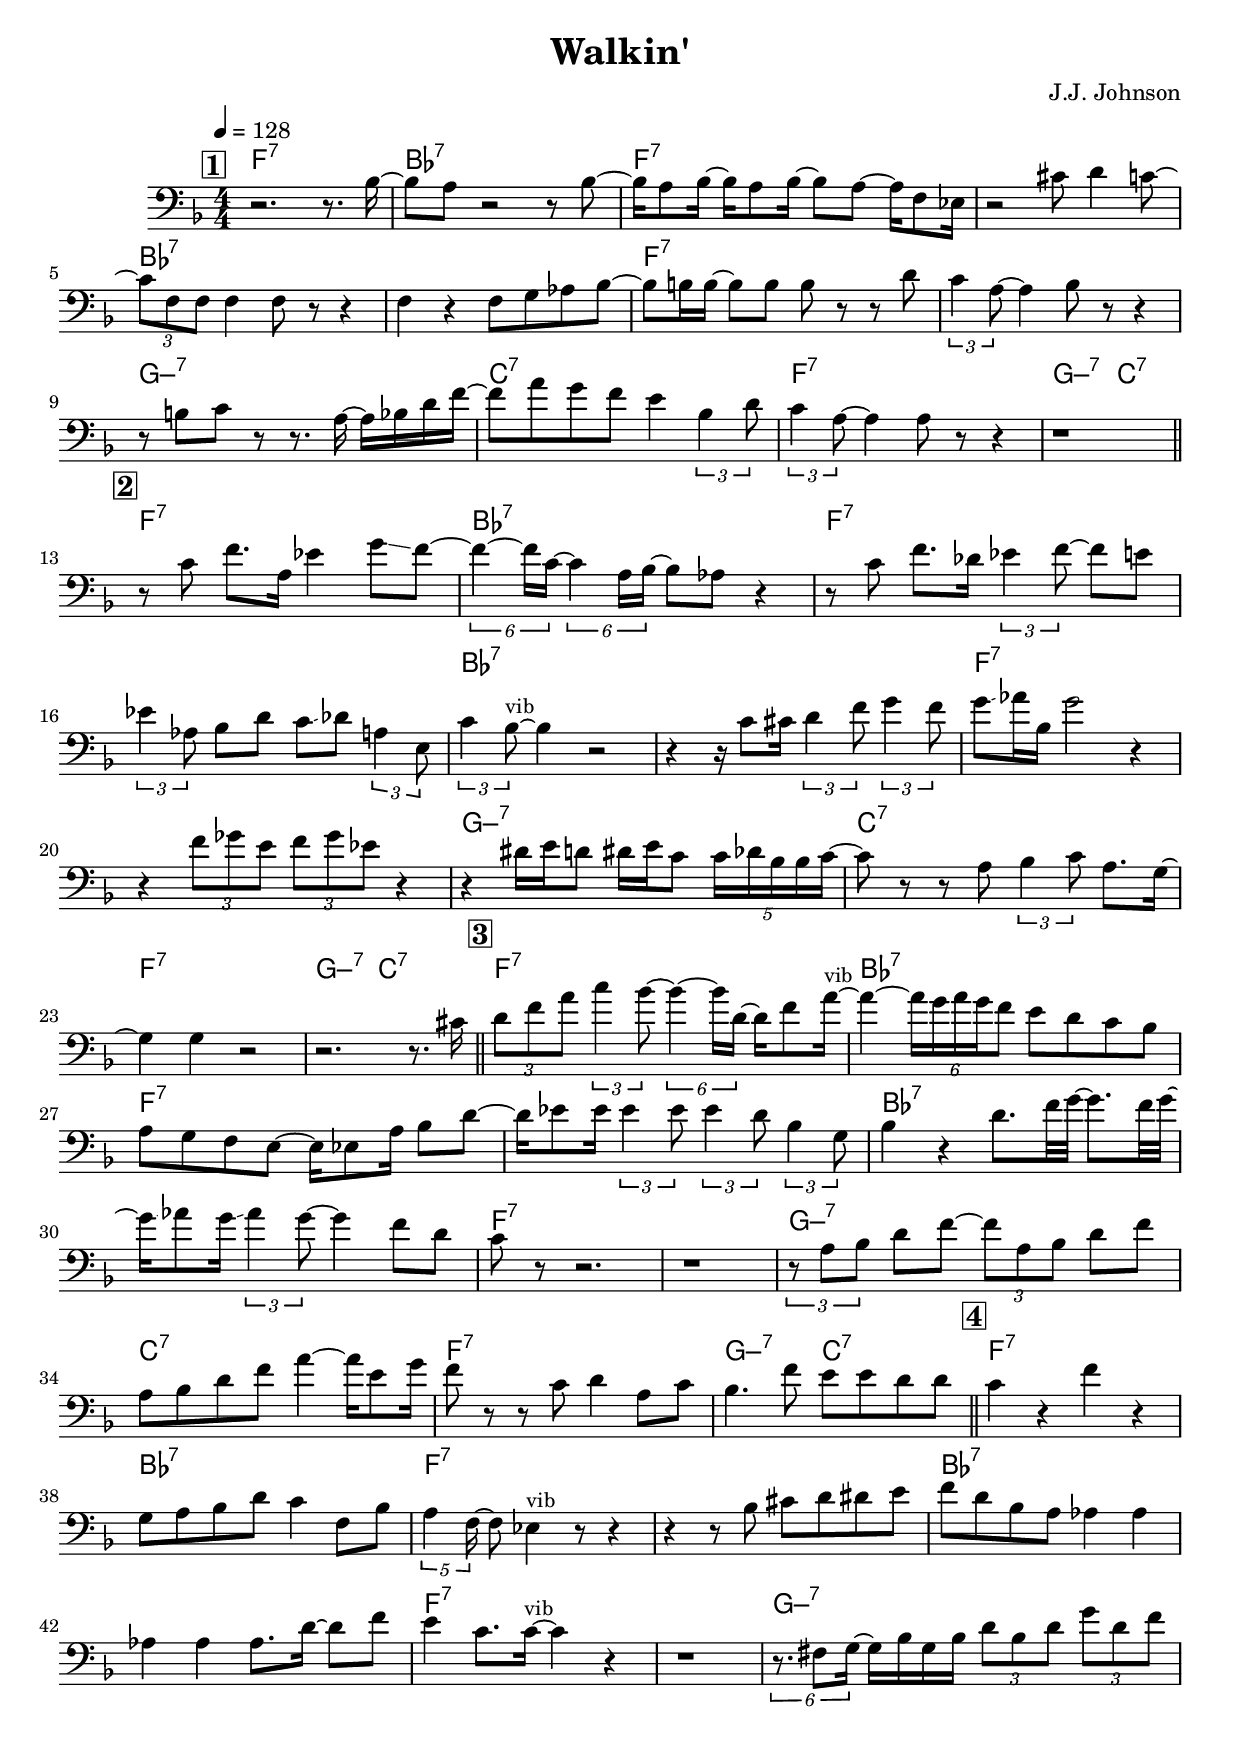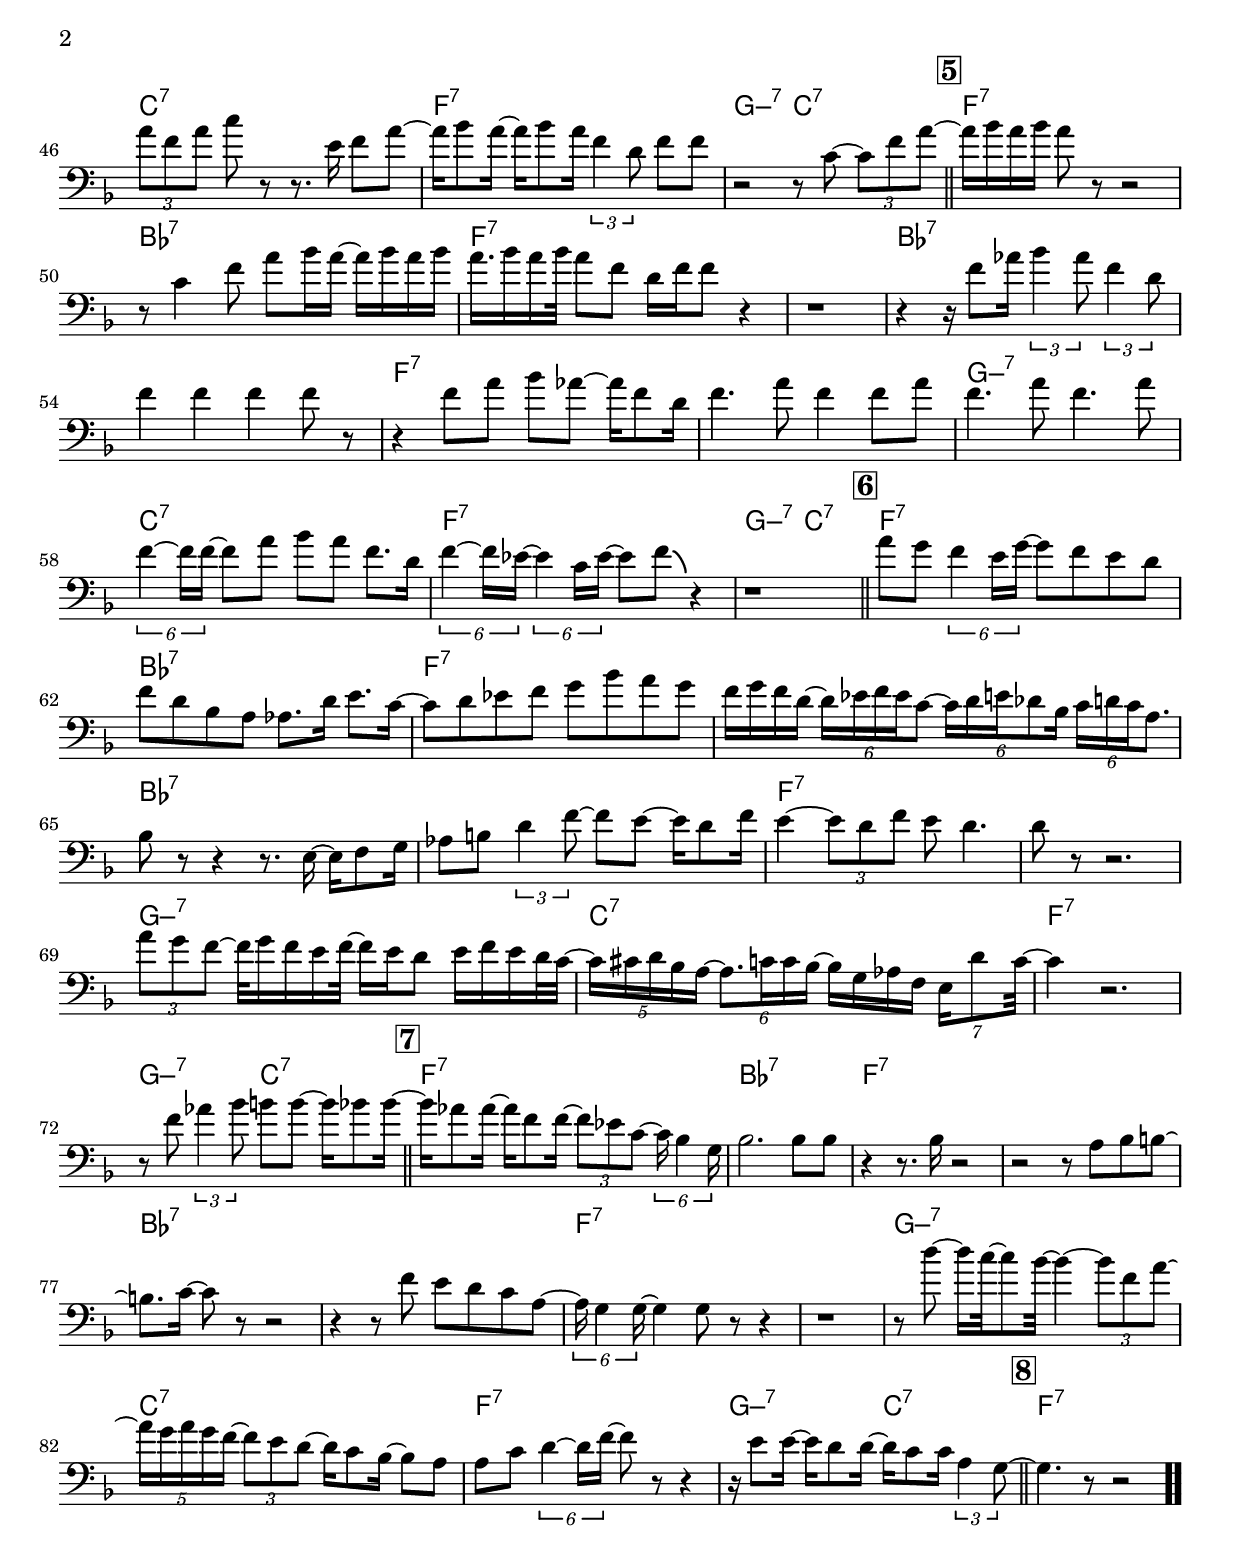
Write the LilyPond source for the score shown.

\version "2.13.2"

#(ly:set-option 'point-and-click #f)

\header {
  title = "Walkin'"
  composer = "J.J. Johnson"
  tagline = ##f
}
global =
{
    \override Staff.TimeSignature #'style = #'()
    \time 4/4
    \clef "bass"
    \key f \major
    \override Rest #'direction = #'0
    \override MultiMeasureRest #'staff-position = #0
}
\score
{
<<
    \transpose c' c'

    \new ChordNames { \chords {
      \set majorSevenSymbol = \markup { "maj7" }
      \set minorChordModifier = \markup { \char ##x2013 }
      
      | f1:7 | bes1:7 | f1:7 | s1 | bes1:7 | s1 | f1:7 | s1 
      | g1:min7 | c1:7 | f1:7 | g2:min7 c2:7 | f1:7 | bes1:7 | f1:7 | s1 
      | bes1:7 | s1 | f1:7 | s1 | g1:min7 | c1:7 | f1:7 | g2:min7 c2:7 
      | f1:7 | bes1:7 | f1:7 | s1 | bes1:7 | s1 | f1:7 | s1 
      | g1:min7 | c1:7 | f1:7 | g2:min7 c2:7 | f1:7 | bes1:7 | f1:7 | s1 
      | bes1:7 | s1 | f1:7 | s1 | g1:min7 | c1:7 | f1:7 | g2:min7 c2:7 
      | f1:7 | bes1:7 | f1:7 | s1 | bes1:7 | s1 | f1:7 | s1 
      | g1:min7 | c1:7 | f1:7 | g2:min7 c2:7 | f1:7 | bes1:7 | f1:7 | s1 
      | bes1:7 | s1 | f1:7 | s1 | g1:min7 | c1:7 | f1:7 | g2:min7 c2:7 
      | f1:7 | bes1:7 | f1:7 | s1 | bes1:7 | s1 | f1:7 | s1 
      | g1:min7 | c1:7 | f1:7 | g2:min7 c2:7 | f1:7|
      }
      }

    \new Staff
    <<
    \transpose c' c'

    {
      \global
  		%\override Score.MetronomeMark #'transparent = ##t
  		%\override Score.MetronomeMark #'stencil = ##f
  		
  		\override HorizontalBracket #'direction = #UP
  		\override HorizontalBracket #'bracket-flare = #'(0 . 0)
  		
  		\override TextSpanner #'dash-fraction = #1.0
  		\override TextSpanner #'bound-details #'left #'text = \markup{ \concat{\draw-line #'(0 . -1.0) \draw-line #'(1.0 . 0) }}
  		\override TextSpanner #'bound-details #'right #'text = \markup{ \concat{ \draw-line #'(1.0 . 0) \draw-line #'(0 . -1.0) }}
          \set Score.markFormatter = #format-mark-box-numbers


      \tempo 4 = 128
      \set Score.currentBarNumber = #1
     
      \bar "||" \mark \default r2. r8. bes16~ 
      | bes8 a8 r2 r8 bes8~ 
      | bes16 a8 bes16~ bes16 a8 bes16~ bes8 a8~ a16 f8 es16 
      | r2 cis'8 d'4 c'8~ 
      | \tuplet 3/2 {c'8 f8 f8} f4 f8 r8 r4 
      | f4 r4 f8 g8 aes8 bes8~ 
      | bes8 b16 b16~ b8 b8 b8 r8 r8 d'8 
      | \tuplet 3/2 {c'4 a8~} a4 bes8 r8 r4 
      | r8 b8 c'8 r8 r8. a16~ a16 bes16 d'16 f'16~ 
      | f'8 a'8 g'8 f'8 e'4 \tuplet 3/2 {bes4 d'8} 
      | \tuplet 3/2 {c'4 a8~} a4 a8 r8 r4 
      | r1 
      \bar "||" \mark \default r8 c'8 f'8. a16 es'4 g'8\glissando  f'8~ 
      | \tuplet 6/4 {f'4~ f'16 c'16~} \tuplet 6/4 {c'4 a16 bes16~} bes8 aes8 r4 
      | r8 c'8 f'8. des'16 \tuplet 3/2 {es'4 f'8~} f'8 e'8 
      | \tuplet 3/2 {es'4 aes8} bes8 d'8 c'8\glissando  des'8 \tuplet 3/2 {a4 e8} 
      | \tuplet 3/2 {c'4 bes8~^\markup{\left-align \small vib}} bes4 r2 
      | r4 r16 c'8 cis'16 \tuplet 3/2 {d'4 f'8} \tuplet 3/2 {g'4 f'8} 
      | g'8\glissando  aes'16 bes16 g'2 r4 
      | r4 \tuplet 3/2 {f'8 ges'8 e'8} \tuplet 3/2 {f'8 ges'8 es'8} r4 
      | r4 dis'16 e'16 d'8 dis'16 e'16 c'8 \tuplet 5/4 {c'16 des'16 bes16 bes16 c'16~} 
      | c'8 r8 r8 a8 \tuplet 3/2 {bes4 c'8} a8. g16~ 
      | g4 g4 r2 
      | r2. r8. cis'16 
      \bar "||" \mark \default \tuplet 3/2 {d'8 f'8 a'8} \tuplet 3/2 {c''4 bes'8~} \tuplet 6/4 {bes'4~ bes'16 d'16~} d'16 f'8 a'16~^\markup{\left-align \small vib} 
      | a'4~ \tuplet 6/4 {a'16 g'16 a'16 g'16 f'8} e'8 d'8 c'8 bes8 
      | a8 g8 f8 e8~ e16 es8 a16 bes8 d'8~ 
      | d'16 es'8 es'16 \tuplet 3/2 {es'4 es'8} \tuplet 3/2 {es'4 d'8} \tuplet 3/2 {bes4 g8} 
      | bes4 r4 d'8. f'32 g'32~ g'8. f'32 g'32~ 
      | g'16\glissando  aes'8 g'16\glissando  \tuplet 3/2 {aes'4 g'8~} g'4 f'8 d'8 
      | c'8 r8 r2. 
      | r1 
      | \tuplet 3/2 {r8 a8 bes8} d'8 f'8~ \tuplet 3/2 {f'8 a8 bes8} d'8 f'8 
      | a8 bes8 d'8 f'8 a'4~ a'16 e'8 g'16 
      | f'8 r8 r8 c'8 d'4 a8 c'8 
      | bes4. f'8 e'8 e'8 d'8 d'8 
      \bar "||" \mark \default c'4 r4 f'4 r4 
      | g8 a8 bes8 d'8 c'4 f8 bes8 
      | \tuplet 5/4 {a4 f16~} f8 es4^\markup{\left-align \small vib} r8 r4 
      | r4 r8 bes8 cis'8 d'8 dis'8 e'8 
      | f'8 d'8 bes8 a8 aes4 aes4 
      | aes4 aes4 aes8. d'16~ d'8 f'8 
      | e'4 c'8. c'16~^\markup{\left-align \small vib} c'4 r4 
      | r1 
      | \tuplet 6/4 {r8. fis8 g16~} g16 bes16 g16 bes16 \tuplet 3/2 {d'8 bes8 d'8} \tuplet 3/2 {g'8 d'8 f'8} 
      | \tuplet 3/2 {a'8 f'8 a'8} c''8 r8 r8. e'16 f'8 a'8~ 
      | a'16 bes'8 a'16~ a'16 bes'8 a'16 \tuplet 3/2 {f'4 d'8} f'8 f'8 
      | r2 r8 c'8~ \tuplet 3/2 {c'8 f'8 a'8~} 
      \bar "||" \mark \default a'16 bes'16 a'16 bes'16 a'8 r8 r2 
      | r8 c'4 f'8 a'8 bes'16 a'16~ a'16 bes'16 a'16 bes'16 
      | a'16. bes'16 a'16 bes'32 a'8 f'8 d'16 f'16 f'8 r4 
      | r1 
      | r4 r16 f'8 aes'16 \tuplet 3/2 {bes'4 aes'8} \tuplet 3/2 {f'4 d'8} 
      | f'4 f'4 f'4 f'8 r8 
      | r4 f'8 a'8 bes'8 aes'8~ aes'16 f'8 d'16 
      | f'4. a'8 f'4 f'8 a'8 
      | f'4. a'8 f'4. a'8 
      | \tuplet 6/4 {f'4~ f'16 f'16~} f'8 a'8 bes'8 a'8 f'8. d'16 
      | \tuplet 6/4 {f'4~ f'16 es'16~} \tuplet 6/4 {es'4 c'16 es'16~} es'8 f'8\bendAfter #-4  r4 
      | r1 
      \bar "||" \mark \default a'8 g'8 \tuplet 6/4 {f'4 e'16 g'16~} g'8 f'8 e'8 d'8 
      | f'8 d'8 bes8 a8 aes8. d'16 e'8. c'16~ 
      | c'8 d'8 es'8 f'8 g'8 bes'8 a'8 g'8 
      | f'16 g'16 f'16 d'16~ \tuplet 6/4 {d'16 es'16 f'16 es'16 c'8~} \tuplet 6/4 {c'16 d'16 e'16 des'8 bes16} \tuplet 6/4 {c'16 d'16 c'16 a8.} 
      | bes8 r8 r4 r8. e16~ e16 f8 g16 
      | aes8 b8 \tuplet 3/2 {d'4 f'8~} f'8 e'8~ e'16 d'8 f'16 
      | e'4~ \tuplet 3/2 {e'8 d'8 f'8} e'8 d'4. 
      | d'8 r8 r2. 
      | \tuplet 3/2 {a'8 g'8 f'8~} f'32 g'16 f'16 e'16 f'32~ f'16 e'16 d'8 e'16 f'16 e'16 d'32 c'32~ 
      | \tuplet 5/4 {c'16 cis'16 d'16 bes16 a16~} \tuplet 6/4 {a8. c'16 c'16 bes16~} bes16 g16 aes16 f16 \tuplet 7/8 {e16 d'8 c'32~} 
      | c'4 r2. 
      | r8 f'8 \tuplet 3/2 {aes'4 bes'8} b'8 b'8~ b'16 bes'8 bes'16~ 
      \bar "||" \mark \default bes'16 aes'8 aes'16~ aes'16 f'8 f'16~ \tuplet 3/2 {f'8 es'8 c'8~} \tuplet 6/4 {c'16 bes4 g16} 
      | bes2. bes8 bes8 
      | r4 r8. bes16 r2 
      | r2 r8 a8 bes8 b8~ 
      | b8. c'16~ c'8 r8 r2 
      | r4 r8 f'8 e'8 d'8 c'8 a8~ 
      | \tuplet 6/4 {a16 g4 g16~} g4 g8 r8 r4 
      | r1 
      | r8 d''8~ d''16 c''32~ c''8 bes'32~ bes'4~ \tuplet 3/2 {bes'8 f'8 a'8~} 
      | \tuplet 5/4 {a'16 g'16 a'16 g'16 f'16~} \tuplet 3/2 {f'8 e'8 d'8~} d'16 c'8 bes16~ bes8 a8 
      | a8 c'8 \tuplet 6/4 {d'4~ d'16 f'16~} f'8 r8 r4 
      | r16 e'8 e'16~ e'16 d'8 d'16~ d'16 c'8 c'16 \tuplet 3/2 {a4 g8~} 
      \bar "||" \mark \default g4. r8 r2\bar  ".."
    }
    >>
>>    
}
